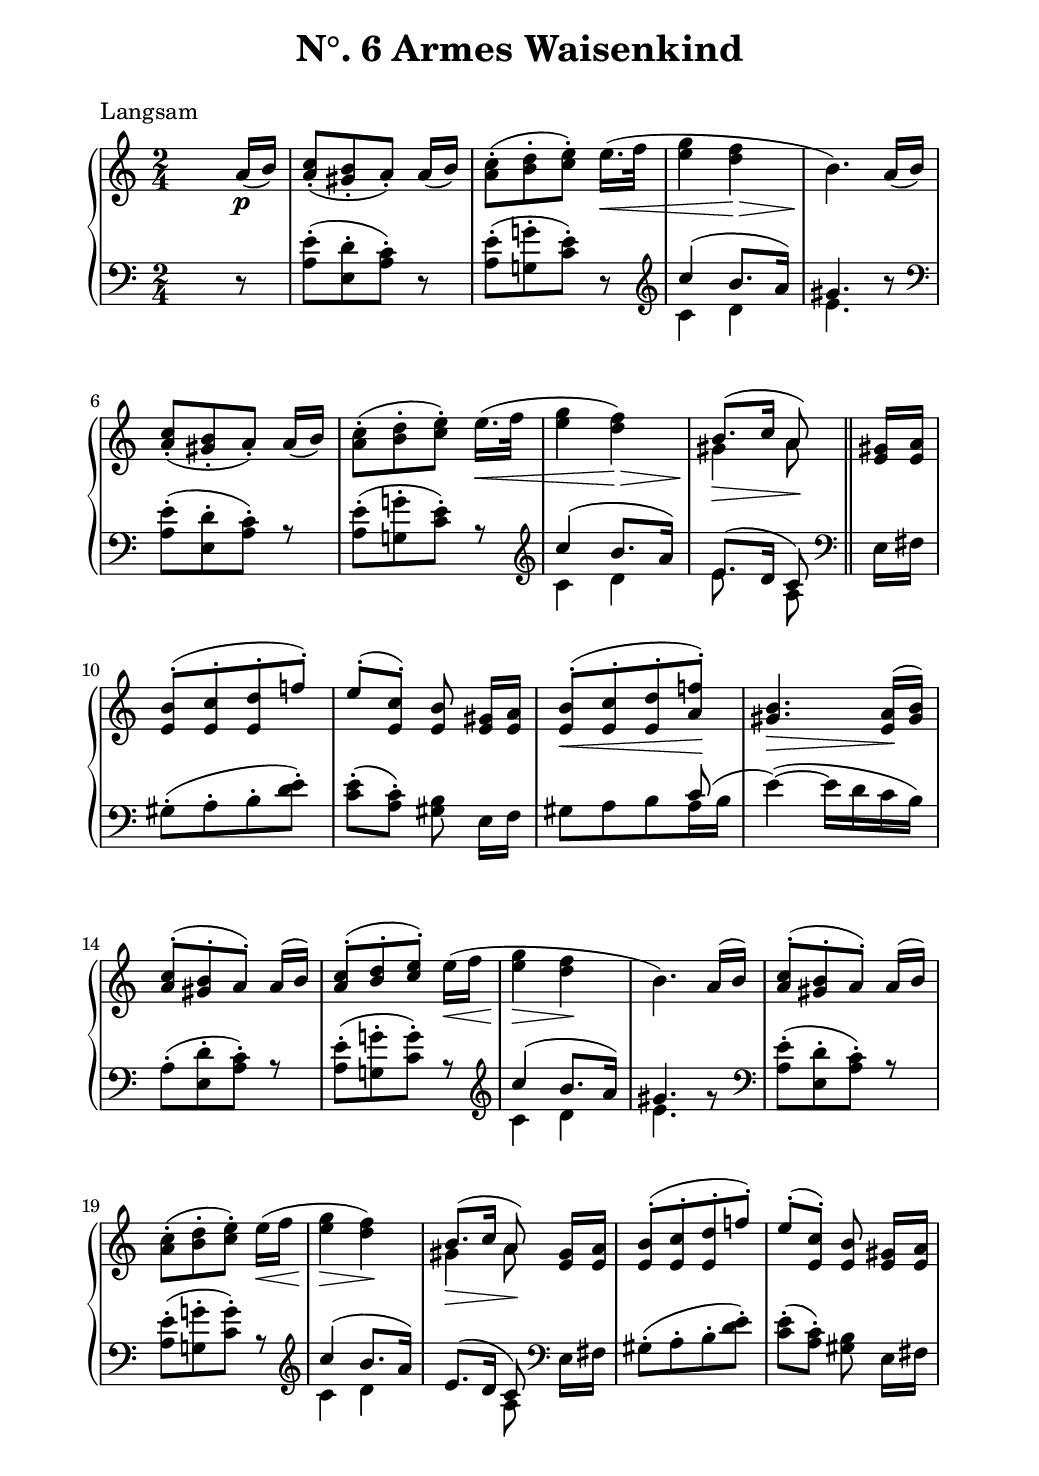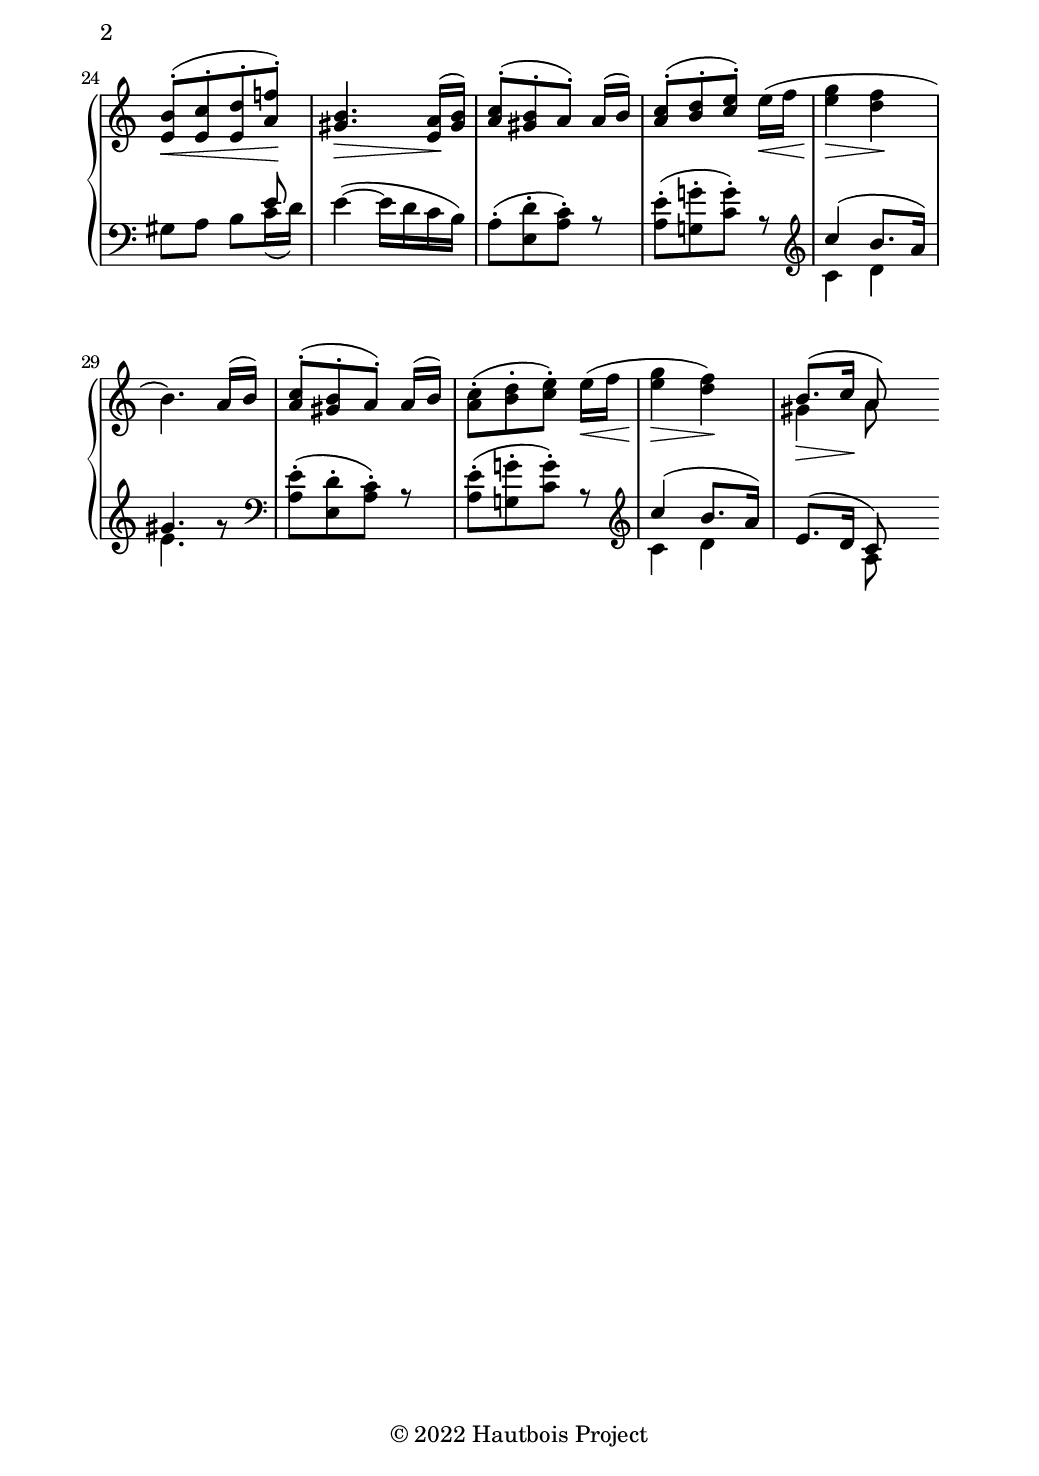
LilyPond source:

%! Title: Album für die Jugend, op.68
%! Subtitle: No 6. Armes Waisenkind
%! Subsubtitle:
%! Type: final
%! Status: review
%! Remark: correctness and fingering

\version "2.21.1"
%% Generated by lilypond-book
%% Options: [exampleindent=10.16\mm,indent=0\mm,line-width=14.5\cm,noragged-right,papersize=a5,quote]
%\include "lilypond-book-preamble.ly"
\include "italiano.ly"

%****************************************************************
% Start cut-&-pastable-section

%****************************************************************

\paper {
  % Set paper
  #(set-paper-size "b5")
  indent = 0\mm
  line-width = 14.6\cm
  ragged-right = ##f
  line-width = #(- line-width (* mm 3.000000) (* mm 1))
}

\layout {
  
}

%*****************************************
%*****************************************
\header {
  title = "N°. 6 Armes Waisenkind"
  subtitle = " "
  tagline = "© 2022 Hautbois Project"
%  Set Header
}

%*****************************************
% Start Voice
% Write the voices here
%*****************************************
MyMeter = \time 2/4
%MyTempo = \tempo "Allegro" 4. = 76
MyKey = \key do \major
PieceName = "Langsam"

TrebleI = \relative la' {
  % bar 1 - 5
  s4. la16( \p si) |
  <do la>8\staccato[( <si sold>\staccato la\staccato]) la16( si) | 
  <do la>8\staccato[( <re si>\staccato <mi do>\staccato]) mi16. \< ( fa32 |
  <mi sol>4 <fa re> \! \> |
  si,4.) \! la16( si) |
  
  % bar 6 - 9
  <do la>8\staccato[( <si sold>\staccato la\staccato]) la16( si) | 
  <do la>8\staccato[( <re si>\staccato <mi do>\staccato]) mi16.( \< fa32 |
  <mi sol>4 <fa re>) \! \> |
  <<
  {
    \voiceOne
    si,8.( \! do16 la8)
  }
  \new Voice {
    \voiceTwo
    sold4 \> la8 \!
  }
  >>
  
  \bar "||" <sold! mi>16 <la mi> |
  
  % bar 10 - 12
  <si mi,>8\staccato[( <do mi,>\staccato <re mi,>\staccato fa!\staccato]) |
  mi\staccato( <do mi,>\staccato) <si mi,> <sold mi>16[ <la mi>] |
  <si mi,>8\staccato \< [( <do mi,>\staccato <re mi,>\staccato <fa! la,>\staccato]) \! |
  <si, sold>4. \> <la mi>16 \! ( <si sold>) |
  
  % bar 13 - 19
  <do la>8\staccato[( <si sold>\staccato la\staccato]) la16( si) | 
  <do la>8\staccato[( <re si>\staccato <mi do>\staccato]) \stemNeutral mi16( \< fa16 |
  <mi sol>4 \! \> <fa re> \! |
  si,4.) la16( si) |
  <do la>8\staccato[( <si sold>\staccato la\staccato]) la16( si) | 
  <do la>8\staccato[( <re si>\staccato <mi do>\staccato]) mi16( \< fa |
  <mi sol>4 \! \> <fa re>) \! |
  
  % bar 21 - 25
  <<
  {
    \voiceOne
    si,8. \> ( do16 la8) \!
  }
  \new Voice {
    \voiceTwo
    sold4 la8
  }
  >>
  <sold mi>16[ <la mi>] |
  <si mi,>8\staccato[( <do mi,>\staccato <re mi,>\staccato fa!\staccato]) |
  mi\staccato( <do mi,>\staccato) <si mi,> <sold mi>16[ <la mi>] |
  <si mi,>8\staccato[( \< <do mi,>\staccato <re mi,>\staccato <fa! la,>\staccato]) \! |
  <si, sold>4. \> <la mi>16( \! <si sold>) |
  
  % bar 26 -33
  <do la>8\staccato[( <si sold>\staccato la\staccato]) la16( si) | 
  <do la>8\staccato[( <re si>\staccato <mi do>\staccato]) \stemNeutral mi16( \< fa16 |
  <mi sol>4 \! \> <fa re> \! |
  si,4.) la16( si) |
  <do la>8\staccato[( <si sold>\staccato la\staccato]) la16( si) | 
  <do la>8\staccato[( <re si>\staccato <mi do>\staccato]) mi16( \< fa |
  <mi sol>4 \! \> <fa re>) \! |
  <<
  {
    \voiceOne
    si,8.( \> do16 \! la8)
  }
  \new Voice {
    \voiceTwo
    sold4 la8
  }
  >> s8 |
  
  \bar ".|"
}


BassoI = \relative mi' {
  % bar 1 - 5
  s4. r8 |
  <mi la,>8\staccato[( <re mi,>\staccato <do la>\staccato]) r |
  <mi la,>8\staccato[( <sol! sol,!>\staccato <mi do>\staccato]) r |
  \clef "treble"
  <<
  {
    \voiceOne
    do'4( si8. la16) |
    sold4.
  }
  \new Voice {
    \voiceTwo
    do,4 re4 |
    mi4.
  }
  >> si'8\rest |
  
  % bar 6 - 9
  \clef "bass"
  \stemNeutral
  <mi, la,>8\staccato[( <re mi,>\staccato <do la>\staccato]) r |
  <mi la,>8\staccato[( <sol! sol,!>\staccato <mi do>\staccato]) r |
  \clef "treble"
  <<
  {
    \voiceOne
    do'4( si8. la16) |
    mi8.( re16 do8)
  }
  \new Voice {
    \voiceTwo
    do4 re4 |
    mi8. s16 la,8
  }
  >> \bar "||" \clef "bass" \stemNeutral mi16 fad |
  
  % bar 10 - 12
  sold8\staccato[( la\staccato si\staccato <mi re>\staccato]) |
  <mi do>\staccato( <do la>\staccato) <si sold> mi,16[ fa] |
  <<
  {
    \voiceOne
    s8 s8 s8 do'8(
  }
  \new Voice {
    \voiceTwo
    sold8[ la si la16 si16]
  }
  >>
  \stemNeutral mi4~)( mi16 re do si) |
  
  % bar 13 - 18
  la8\staccato[( <re mi,>\staccato <do la>\staccato]) r |
  <mi la,>\staccato[( <sol! sol,!>\staccato <sol do,>\staccato]) r |
  \clef "treble"
  <<
  {  \voiceOne
     do4( si8. la16) | sold4.
  }
  \\
  \new Voice
  {
    \voiceTwo
    do,4 re | mi4. 
  }
  >>
  sol8\rest |
  
  \clef "bass"
  <mi la,>8\staccato[( <re mi,>\staccato <do la>\staccato]) r |
  <mi la,>\staccato[( <sol! sol,!>\staccato <sol do,>\staccato]) r |
  
  % bar 19 - 25
  \clef "treble"
  <<
  {  \voiceOne
     do4( si8. la16) | mi8.( re16 do8)
  }
  \\
  \new Voice
  {
    \voiceTwo
    do4 re | s4 la8
  }
  >>
  \clef "bass"
  mi16 fad |
  sold8\staccato[( la\staccato si\staccato <re mi>\staccato])
  <mi do>\staccato[( <do la>\staccato]) <si sold> mi,16[ fad] |
  <<
  { \voiceOne
    s4. mi'8
  }
  \\
  \new Voice
  { \voiceTwo
    sold,8 la si do16( re)
  }
  >> |
  mi4~( mi16 re do si) |
  la8\staccato[( <re mi,>\staccato <do la>\staccato]) r |
  
  % bar 26 - 32
  <mi la,>\staccato[( <sol! sol,!>\staccato <sol do,>\staccato]) r |
  \clef "treble"
  <<
  {  \voiceOne
     do4( si8. la16) | sold4.
  }
  \\
  \new Voice
  {
    \voiceTwo
    do,4 re | mi4. 
  }
  >>
  sol8\rest |
  
  \clef "bass"
  <mi la,>8\staccato[( <re mi,>\staccato <do la>\staccato]) r |
  <mi la,>\staccato[( <sol! sol,!>\staccato <sol do,>\staccato]) r 
  
  \clef "treble"
  <<
  {  \voiceOne
     do4( si8. la16) | mi8.( re16 do8)
  }
  \\
  \new Voice
  {
    \voiceTwo
    do4 re | s4 la8
  }
  >> s8 |
  
  \bar ".|"
}


%*****************************************
%  Start Score
%*****************************************

%\markup { \vspace #1 }
\score {
  \header {
    piece = \PieceName
  }
  \new PianoStaff <<
    \new Staff { 
      \clef "treble" 
      %\MyTempo
      \MyKey
      \MyMeter
        \TrebleI
    }
    \new Staff { 
      \clef "bass"
      %\MyTempo
      \MyKey
      \MyMeter
        \BassoI
    }
  >>
}
